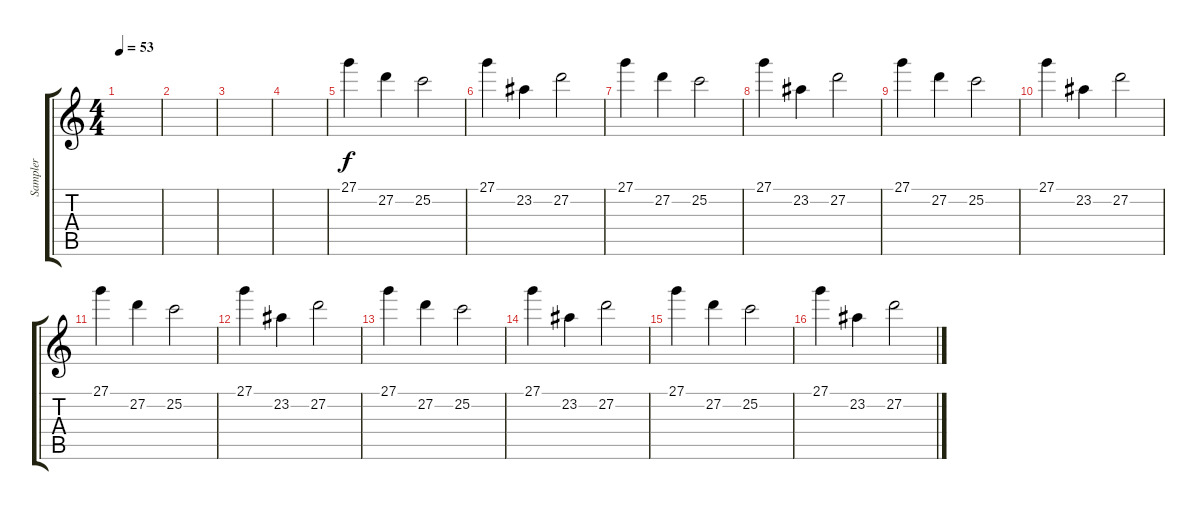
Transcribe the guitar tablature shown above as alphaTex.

\track ("Sampler" "Sampler") {instrument recorder}
\staff {score tabs}
\tuning (E4 B3 G3 D3 A2 E2) {hide}
\ts (4 4)
\tempo 53
\clef g2
\ks c
|
|
|
|
27.1.4 27.2.4 25.2.2 |
27.1.4 23.2.4 27.2.2 |
27.1.4 27.2.4 25.2.2 |
27.1.4 23.2.4 27.2.2 |
27.1.4 27.2.4 25.2.2 |
27.1.4 23.2.4 27.2.2 |
27.1.4 27.2.4 25.2.2 |
27.1.4 23.2.4 27.2.2 |
27.1.4 27.2.4 25.2.2 |
27.1.4 23.2.4 27.2.2 |
27.1.4 27.2.4 25.2.2 |
27.1.4 23.2.4 27.2.2
